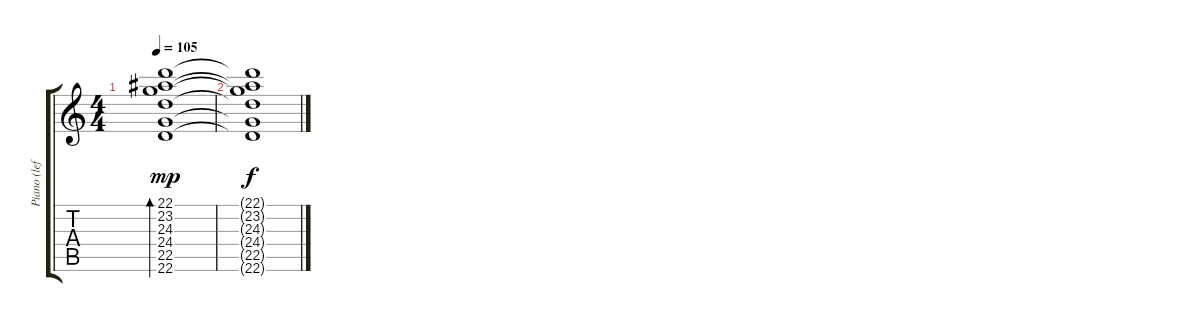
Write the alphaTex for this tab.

\track ("Piano (left)" "Piano (lef") {instrument acousticgrandpiano}
\staff {score tabs}
\tuning (E4 B3 G3 D3 A2 E2) {hide}
\ts (4 4)
\tempo 105
\clef g2
\ks c
(22.1 23.2 24.3 24.4 22.5 22.6).1{bd 480 dy mp} |
(22.1{t} 23.2{t} 24.3{t} 24.4{t} 22.5{t} 22.6{t}).1{dy f}
